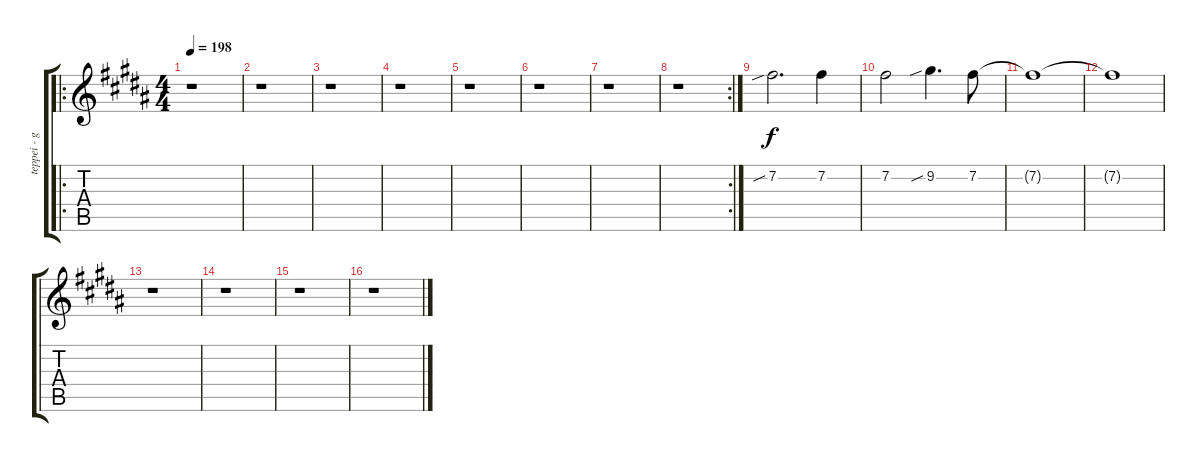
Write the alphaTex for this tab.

\track ("teppei - guitar 2" "teppei - g") {instrument distortionguitar}
\staff {score tabs}
\tuning (E4 B3 G3 D3 A2 E2) {hide}
\ro
\ts (4 4)
\tempo 198
\clef g2
\ks b
r.1{dy f} |
\ks g#minor
r.1 |
r.1 |
r.1 |
\ks b
r.1 |
\ks g#minor
r.1 |
r.1 |
\rc 2
r.1 |
\ks b
7.2{sib}.2{d} 7.2.4 |
\ks g#minor
7.2.2 9.2{sib}.4{d} 7.2.8 |
7.2{t}.1 |
7.2{t}.1 |
\ks b
r.1 |
\ks g#minor
r.1 |
r.1 |
r.1
